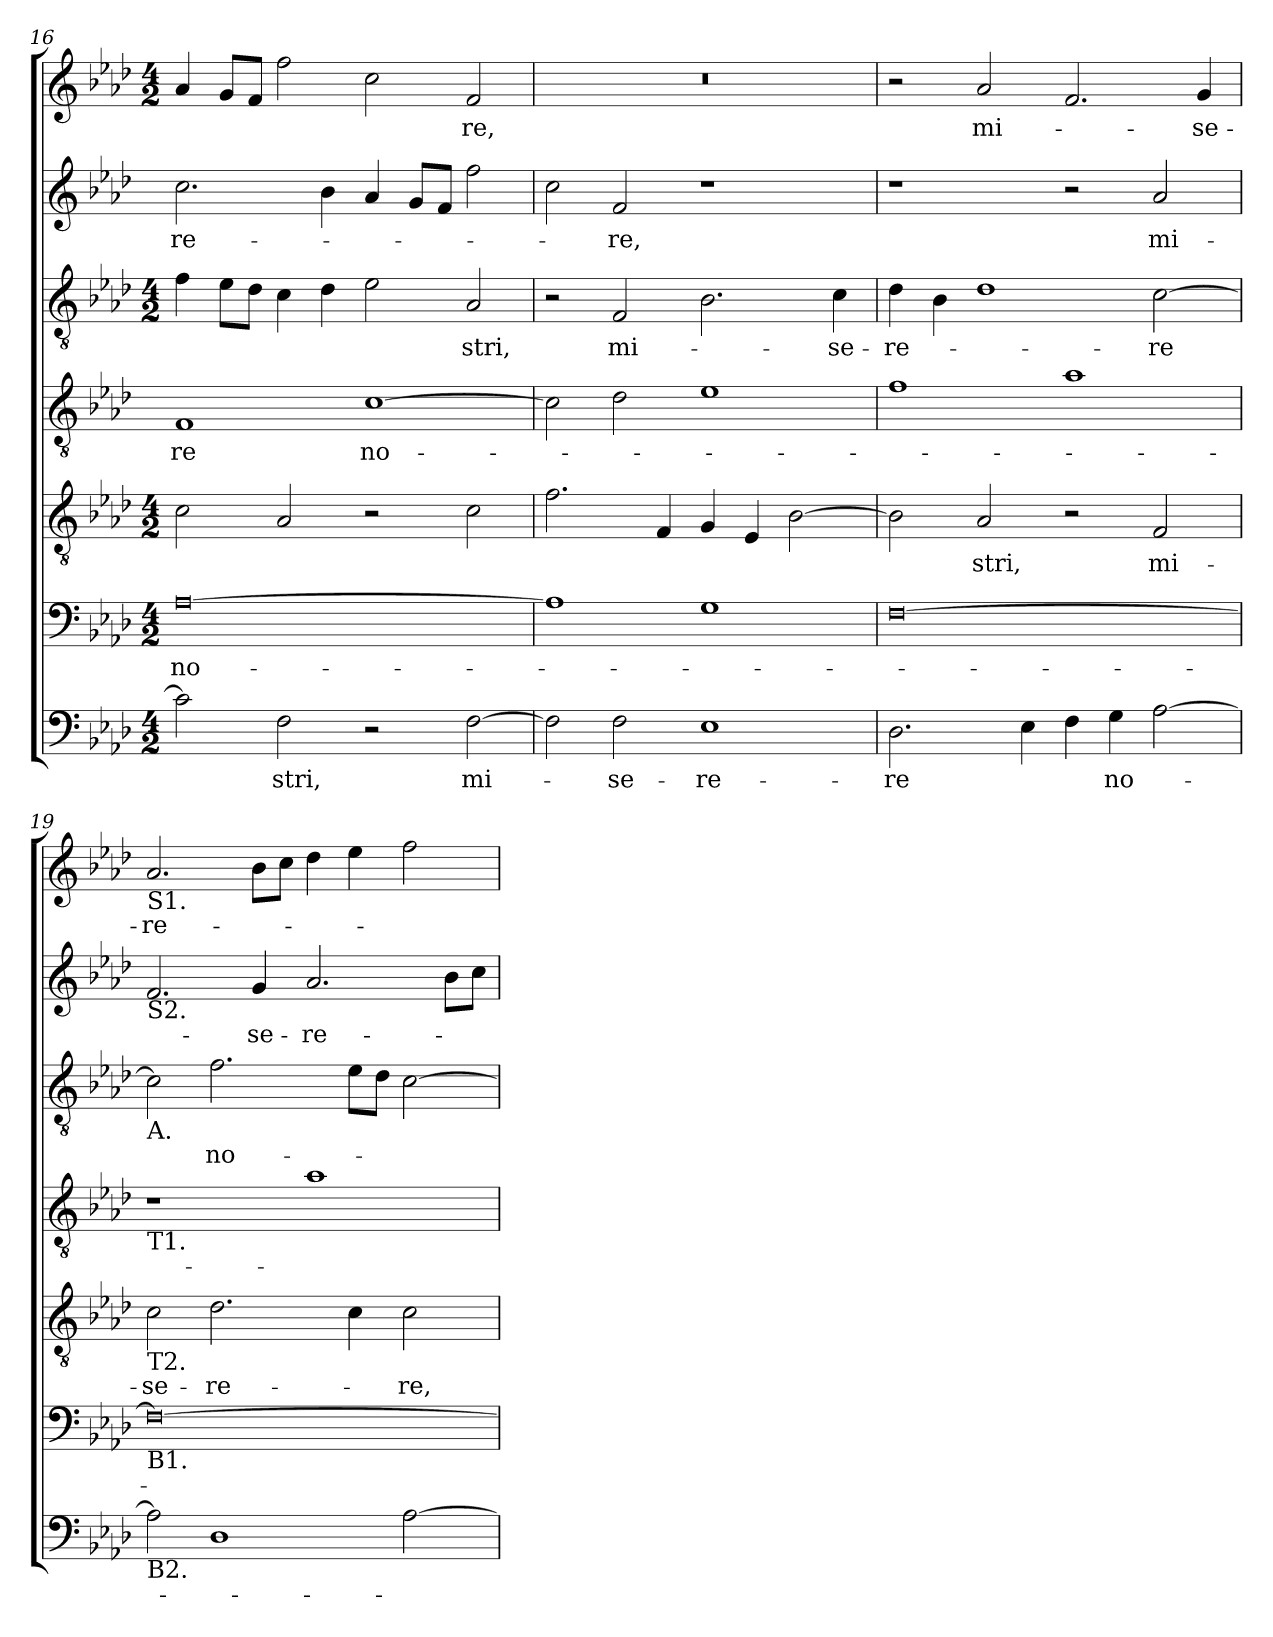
**kern	**text	**kern	**text	**kern	**text	**kern	**text	**kern	**text	**kern	**text	**kern	**text
*part7	*part7	*part6	*part6	*part5	*part5	*part4	*part4	*part3	*part3	*part2	*part2	*part1	*part1
*staff7	*staff7	*staff6	*staff6	*staff5	*staff5	*staff4	*staff4	*staff3	*staff3	*staff2	*staff2	*staff1	*staff1
*clefF4	*	*clefF4	*	*clefGv2	*	*clefGv2	*	*clefGv2	*	*clefG2	*	*clefG2	*
*k[b-e-a-d-]	*	*k[b-e-a-d-]	*	*k[b-e-a-d-]	*	*k[b-e-a-d-]	*	*k[b-e-a-d-]	*	*k[b-e-a-d-]	*	*k[b-e-a-d-]	*
*A-:	*	*A-:	*	*A-:	*	*A-:	*	*A-:	*	*A-:	*	*A-:	*
*M4/2	*	*M4/2	*	*M4/2	*	*	*	*M4/2	*	*	*	*M4/2	*
=16	=16	=16	=16	=16	=16	=16	=16	=16	=16	=16	=16	=16	=16
!	!	!	!LO:LY:b	!	!	!	!LO:LY:b	!	!	!	!LO:LY:b	!	!
2c\]	.	[0A-	no-	2c\	.	1F	-re	4f\	.	2.cc\	-re-	4a-/	.
.	.	.	.	.	.	.	.	8e-\L	.	.	.	8g/L	.
.	.	.	.	.	.	.	.	8d-\J	.	.	.	8f/J	.
!	!LO:LY:b	!	!	!	!	!	!	!	!	!	!	!	!
2F\	-stri,	.	.	2A-/	.	.	.	4c\	.	.	.	2ff\	.
.	.	.	.	.	.	.	.	4d-\	.	4b-\	.	.	.
!	!	!	!	!	!	!	!LO:LY:b	!	!	!	!	!	!
2r	.	.	.	2r	.	[1c	no-	2e-\	.	4a-/	.	2cc\	.
.	.	.	.	.	.	.	.	.	.	8g/L	.	.	.
.	.	.	.	.	.	.	.	.	.	8f/J	.	.	.
!	!LO:LY:b	!	!	!	!	!	!	!	!LO:LY:b	!	!	!	!LO:LY:b
[2F\	mi-	.	.	2c\	.	.	.	2A-/	-stri,	2ff\	.	2f/	-re,
=17	=17	=17	=17	=17	=17	=17	=17	=17	=17	=17	=17	=17	=17
2F\]	.	1A-]	.	2.f\	.	2c\]	.	2r	.	2cc\	.	0r	.
!	!LO:LY:b	!	!	!	!	!	!	!	!LO:LY:b	!	!LO:LY:b	!	!
2F\	-se-	.	.	.	.	2d-\	.	2F/	mi-	2f/	-re,	.	.
.	.	.	.	4F/	.	.	.	.	.	.	.	.	.
!	!LO:LY:b	!	!	!	!	!	!	!	!	!	!	!	!
1E-	-re-	1G	.	4G/	.	1e-	.	2.B-\	.	1r	.	.	.
.	.	.	.	4E-/	.	.	.	.	.	.	.	.	.
.	.	.	.	[2B-\	.	.	.	.	.	.	.	.	.
!	!	!	!	!	!	!	!	!	!LO:LY:b	!	!	!	!
.	.	.	.	.	.	.	.	4c\	-se-	.	.	.	.
=18	=18	=18	=18	=18	=18	=18	=18	=18	=18	=18	=18	=18	=18
!	!LO:LY:b	!	!	!	!	!	!	!	!LO:LY:b	!	!	!	!
2.D-\	-re	[0F	.	2B-\]	.	1f	.	4d-\	-re-	1r	.	2r	.
.	.	.	.	.	.	.	.	4B-\	.	.	.	.	.
!	!	!	!	!	!LO:LY:b	!	!	!	!	!	!	!	!LO:LY:b
.	.	.	.	2A-/	-stri,	.	.	1d-	.	.	.	2a-/	mi-
4E-\	.	.	.	.	.	.	.	.	.	.	.	.	.
4F\	.	.	.	2r	.	1a-	.	.	.	2r	.	2.f/	.
!	!LO:LY:b	!	!	!	!	!	!	!	!	!	!	!	!
4G\	no-	.	.	.	.	.	.	.	.	.	.	.	.
!	!	!	!	!	!LO:LY:b	!	!	!	!LO:LY:b	!	!LO:LY:b	!	!
[2A-\	.	.	.	2F/	mi-	.	.	[2c\	-re	2a-/	mi-	.	.
!	!	!	!	!	!	!	!	!	!	!	!	!	!LO:LY:b
.	.	.	.	.	.	.	.	.	.	.	.	4g/	-se-
!!LO:LB:g=z
=19	=19	=19	=19	=19	=19	=19	=19	=19	=19	=19	=19	=19	=19
!	!	!	!	!	!	!	!	!	!	!	!	!LO:TX:b:t=S1.	!
!	!	!	!	!	!	!	!	!	!	!LO:TX:b:t=S2.	!	!	!
!	!	!	!	!	!	!	!	!LO:TX:b:t=A.	!	!	!	!	!
!	!	!	!	!	!	!LO:TX:b:t=T1.	!	!	!	!	!	!	!
!	!	!	!	!LO:TX:b:t=T2.	!	!	!	!	!	!	!	!	!
!	!	!LO:TX:b:t=B1.	!	!	!	!	!	!	!	!	!	!	!
!LO:TX:b:t=B2.	!	!	!	!	!	!	!	!	!	!	!	!	!
!	!	!	!	!	!LO:LY:b	!	!	!	!	!	!	!	!LO:LY:b
2A-\]	.	0F_	.	2c\	-se-	1r	.	2c\]	.	2.f/	.	2.a-/	-re-
!	!	!	!	!	!LO:LY:b	!	!	!	!LO:LY:b	!	!	!	!
1D-	.	.	.	2.d-\	-re-	.	.	2.f\	no-	.	.	.	.
!	!	!	!	!	!	!	!	!	!	!	!LO:LY:b	!	!
.	.	.	.	.	.	.	.	.	.	4g/	-se-	8b-\L	.
.	.	.	.	.	.	.	.	.	.	.	.	8cc\J	.
!	!	!	!	!	!	!	!	!	!	!	!LO:LY:b	!	!
.	.	.	.	.	.	1a-	.	.	.	2.a-/	-re-	4dd-\	.
.	.	.	.	4c\	.	.	.	8e-\L	.	.	.	4ee-\	.
.	.	.	.	.	.	.	.	8d-\J	.	.	.	.	.
!	!	!	!	!	!LO:LY:b	!	!	!	!	!	!	!	!
[2A-\	.	.	.	2c\	-re,	.	.	[2c\	.	.	.	2ff\	.
.	.	.	.	.	.	.	.	.	.	8b-\L	.	.	.
.	.	.	.	.	.	.	.	.	.	8cc\J	.	.	.
=	=	=	=	=	=	=	=	=	=	=	=	=	=
*-	*-	*-	*-	*-	*-	*-	*-	*-	*-	*-	*-	*-	*-
